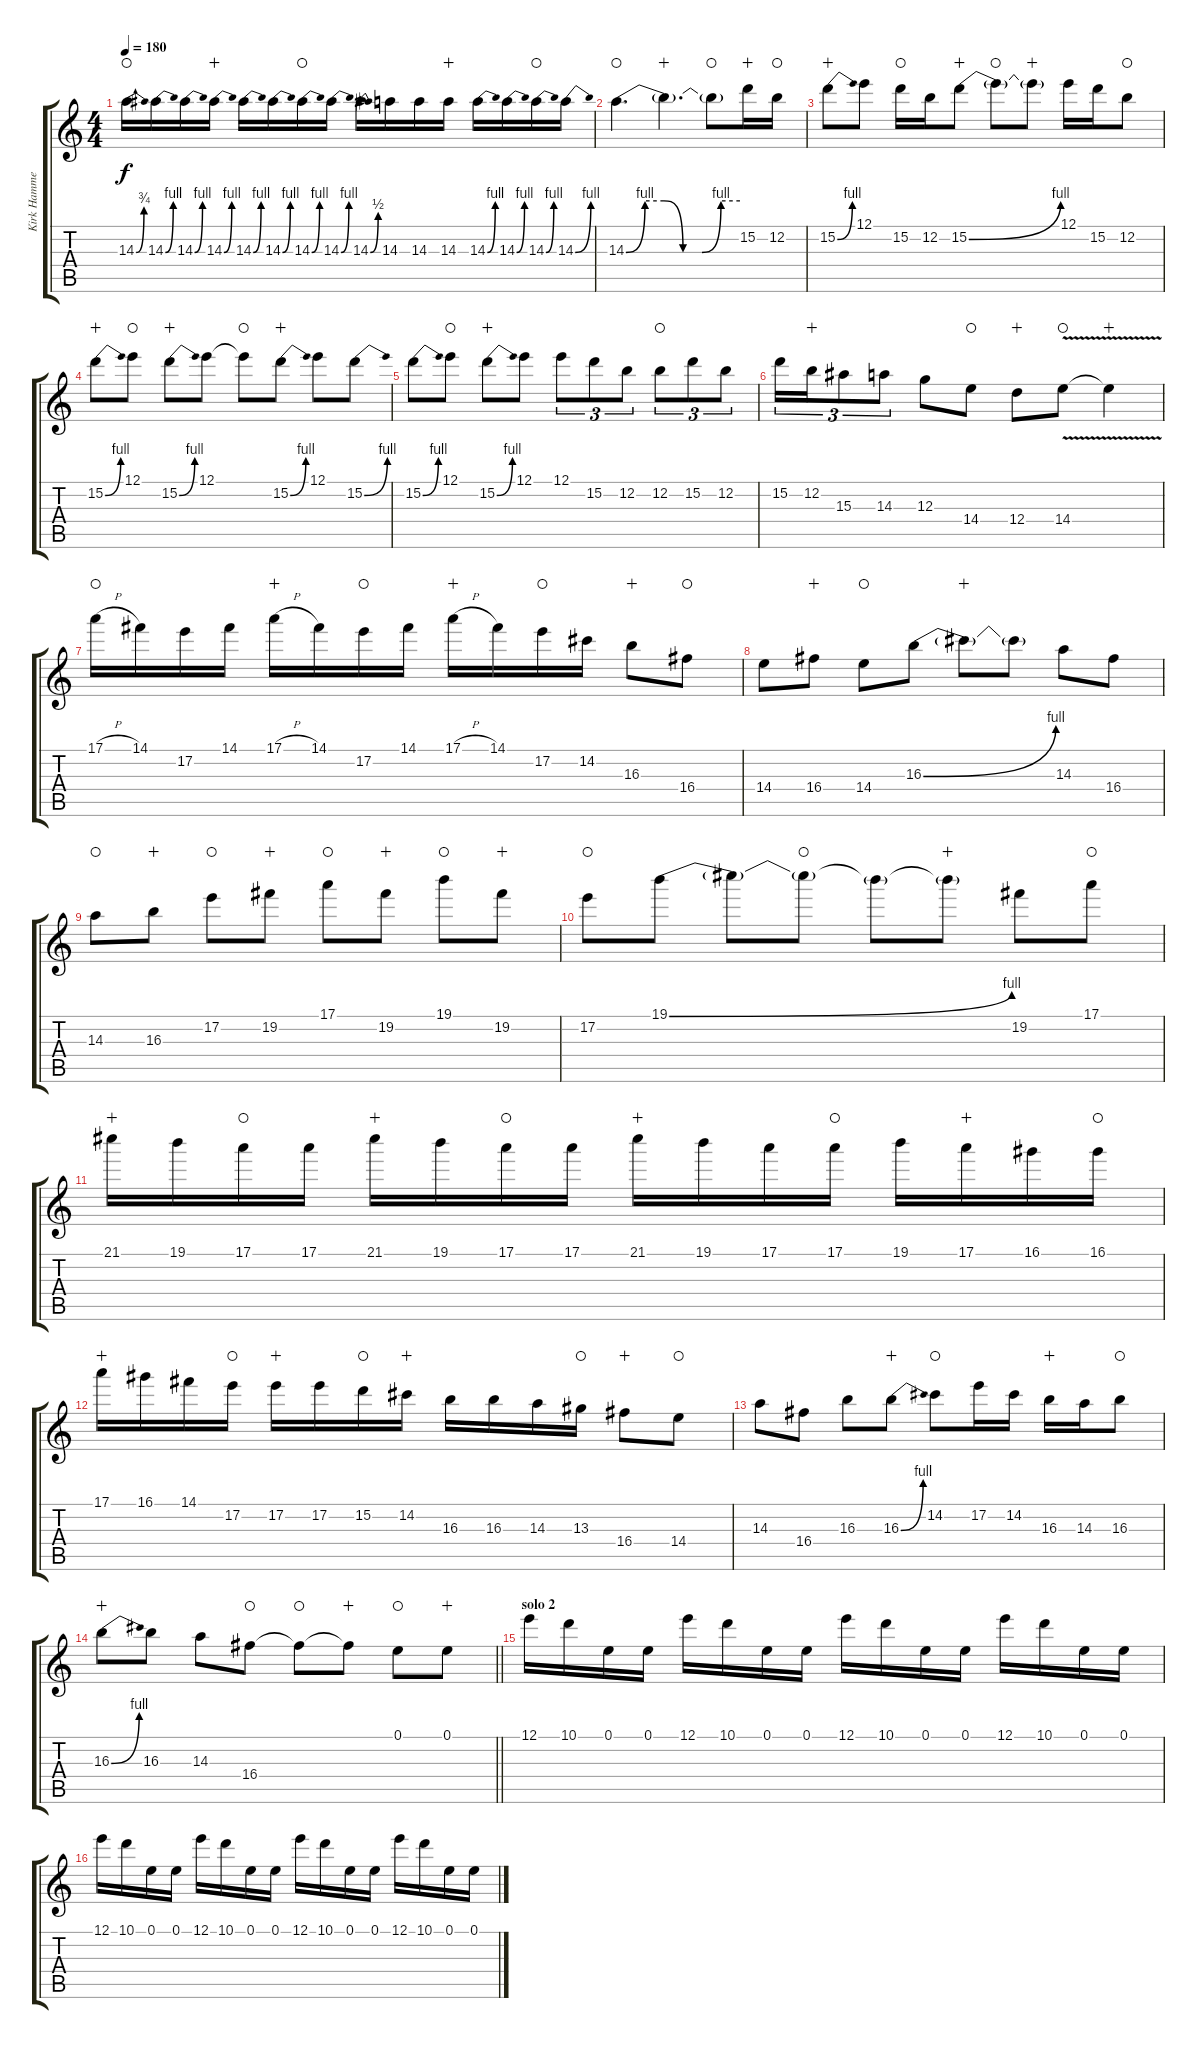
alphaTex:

\track ("Kirk Hammett" "Kirk Hamme") {instrument distortionguitar}
\staff {score tabs}
\tuning (E4 B3 G3 D3 A2 E2) {hide}
\ts (4 4)
\tempo 180
\clef g2
\ks c
14.3{be (bend 0 0 60 3)}.16{dy f waho} 14.3{be (bend 0 0 60 4)}.16 14.3{be (bend 0 0 60 4)}.16 14.3{be (bend 0 0 60 4)}.16{wahc} 14.3{be (bend 0 0 60 4)}.16 14.3{be (bend 0 0 60 4)}.16 14.3{be (bend 0 0 60 4)}.16{waho} 14.3{be (bend 0 0 60 4)}.16 14.3{be (bend 0 0 60 2)}.16 14.3.16 14.3.16 14.3.16{wahc} 14.3{be (bend 0 0 60 4)}.16 14.3{be (bend 0 0 60 4)}.16 14.3{be (bend 0 0 60 4)}.16{waho} 14.3{be (bend 0 0 60 4)}.16 |
14.3{be (custom 0 0 10 4 20 4 30 0 40 0 50 4 60 4)}.4{d waho} 14.3{t}.4{d wahc} 14.3{t}.8{waho} 15.2.16{wahc} 12.2.16{waho} |
15.2{be (bend 0 0 60 4)}.8{wahc} 12.1.8 15.2.16{waho} 12.2.16 15.2{be (bend 0 0 60 4)}.8{wahc} 15.2{t}.8{waho} 15.2{t}.8{wahc} 12.1.16 15.2.16 12.2.8{waho} |
15.2{be (bend 0 0 60 4)}.8{wahc} 12.1.8{waho} 15.2{be (bend 0 0 60 4)}.8{wahc} 12.1.8 12.1{t}.8{waho} 15.2{be (bend 0 0 60 4)}.8{wahc} 12.1.8 15.2{be (bend 0 0 60 4)}.8 |
15.2{be (bend 0 0 60 4)}.8 12.1.8{waho} 15.2{be (bend 0 0 60 4)}.8{wahc} 12.1.8 12.1.8{tu (3 2)} 15.2.8{tu (3 2)} 12.2.8{tu (3 2)} 12.2.8{tu (3 2) waho} 15.2.8{tu (3 2)} 12.2.8{tu (3 2)} |
15.2.16{tu (3 2)} 12.2.16{tu (3 2) wahc} 15.3.8{tu (3 2)} 14.3.8{tu (3 2)} 12.3.8 14.4.8{waho} 12.4.8{wahc} 14.4{v}.8{waho} 14.4{t}.4{wahc} |
17.1{h}.16{waho} 14.1.16 17.2.16 14.1.16 17.1{h}.16{wahc} 14.1.16 17.2.16{waho} 14.1.16 17.1{h}.16{wahc} 14.1.16 17.2.16{waho} 14.2.16 16.3.8{wahc} 16.4.8{waho} |
14.4.8 16.4.8{wahc} 14.4.8{waho} 16.3{be (bend 0 0 60 4)}.8 16.3{t}.8{wahc} 16.3{t}.8 14.3.8 16.4.8 |
14.3.8{waho} 16.3.8{wahc} 17.2.8{waho} 19.2.8{wahc} 17.1.8{waho} 19.2.8{wahc} 19.1.8{waho} 19.2.8{wahc} |
17.2.8{waho} 19.1{be (bend 0 0 60 4)}.8 19.1{t}.8 19.1{t}.8{waho} 19.1{t}.8 19.1{t}.8{wahc} 19.2.8 17.1.8{waho} |
21.1.16{wahc} 19.1.16 17.1.16{waho} 17.1.16 21.1.16{wahc} 19.1.16 17.1.16{waho} 17.1.16 21.1.16{wahc} 19.1.16 17.1.16 17.1.16{waho} 19.1.16 17.1.16{wahc} 16.1.16 16.1.16{waho} |
17.1.16{wahc} 16.1.16 14.1.16 17.2.16{waho} 17.2.16{wahc} 17.2.16 15.2.16{waho} 14.2.16{wahc} 16.3.16 16.3.16 14.3.16 13.3.16{waho} 16.4.8{wahc} 14.4.8{waho} |
14.3.8 16.4.8 16.3.8 16.3{be (bend 0 0 60 4)}.8{wahc} 14.2.8{waho} 17.2.16 14.2.16 16.3.16{wahc} 14.3.16 16.3.8{waho} |
\barLineRight lightlight
16.3{be (bend 0 0 60 4)}.8{wahc} 16.3.8 14.3.8 16.4.8{waho} 16.4{t}.8{waho} 16.4{t}.8{wahc} 0.1.8{waho} 0.1.8{wahc} |
\section ("" "solo 2")
12.1.16 10.1.16 0.1.16 0.1.16 12.1.16 10.1.16 0.1.16 0.1.16 12.1.16 10.1.16 0.1.16 0.1.16 12.1.16 10.1.16 0.1.16 0.1.16 |
12.1.16 10.1.16 0.1.16 0.1.16 12.1.16 10.1.16 0.1.16 0.1.16 12.1.16 10.1.16 0.1.16 0.1.16 12.1.16 10.1.16 0.1.16 0.1.16
